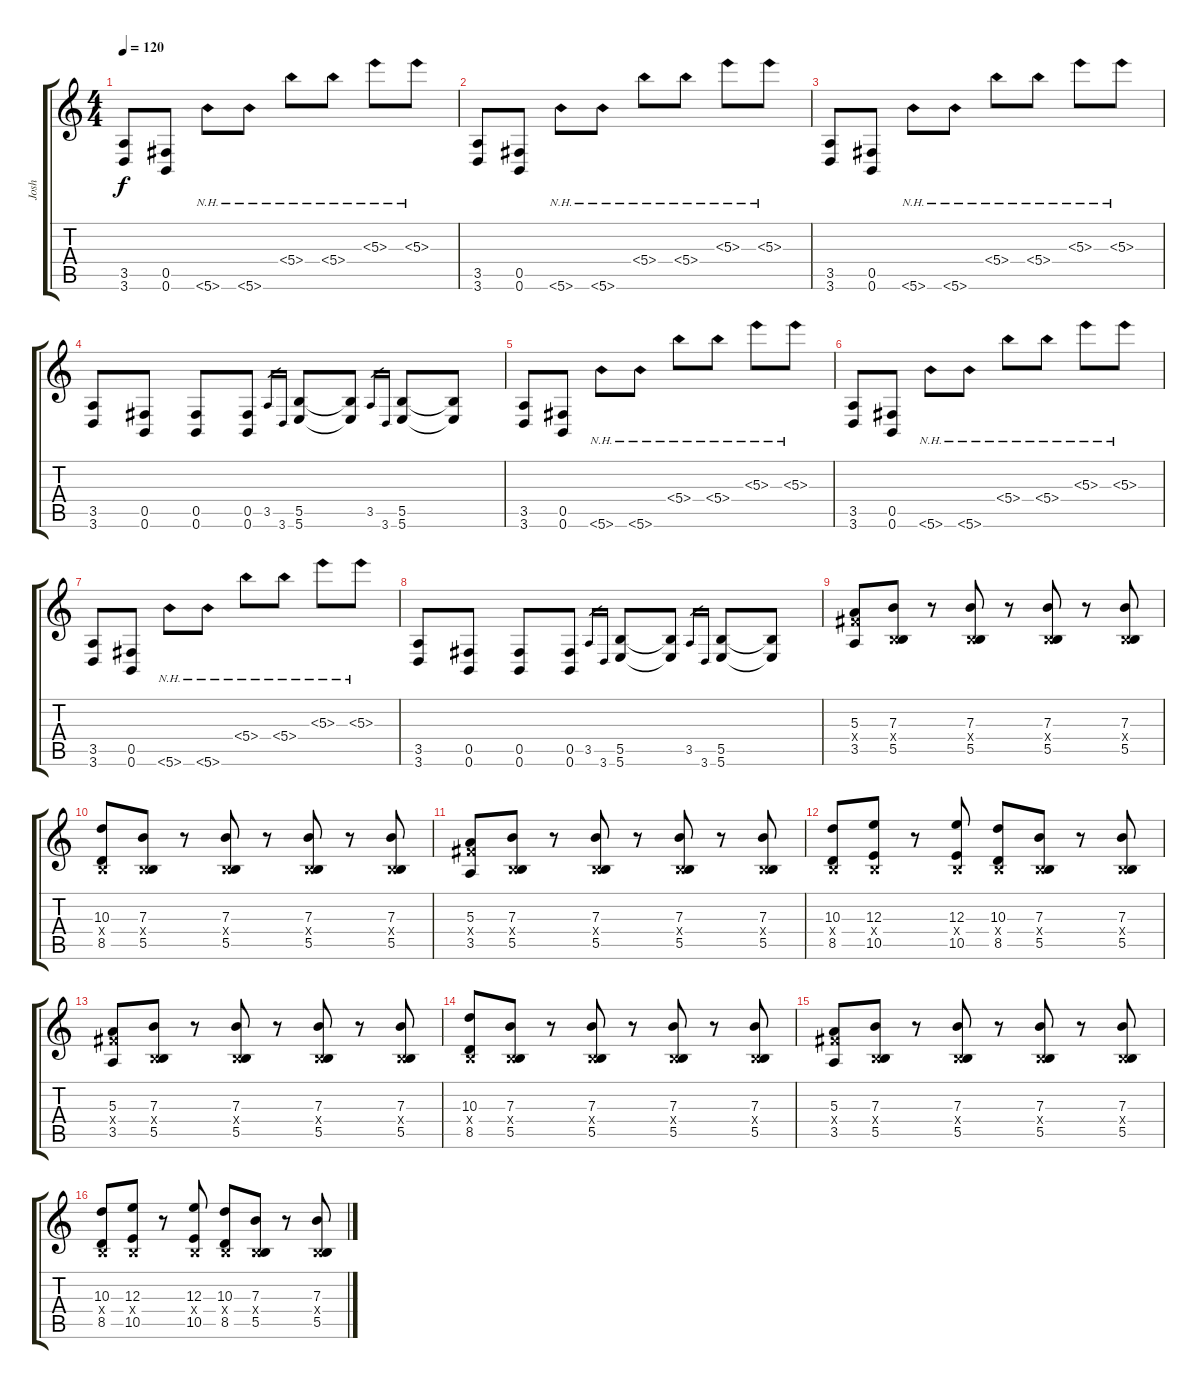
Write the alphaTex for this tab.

\track ("Josh" "Josh") {instrument distortionguitar}
\staff {score tabs}
\tuning (Db4 Ab3 E3 B2 Gb2 B1) {hide}
\ts (4 4)
\tempo 120
\clef g2
\ks c
(3.5 3.6).8{dy f} (0.5 0.6).8 5.6{nh}.8 5.6{nh}.8 5.4{nh}.8 5.4{nh}.8 5.3{nh}.8 5.3{nh}.8 |
(3.5 3.6).8 (0.5 0.6).8 5.6{nh}.8 5.6{nh}.8 5.4{nh}.8 5.4{nh}.8 5.3{nh}.8 5.3{nh}.8 |
(3.5 3.6).8 (0.5 0.6).8 5.6{nh}.8 5.6{nh}.8 5.4{nh}.8 5.4{nh}.8 5.3{nh}.8 5.3{nh}.8 |
(3.5 3.6).8 (0.5 0.6).8 (0.5 0.6).8 (0.5 0.6).8 3.5.16{gr} 3.6.16{gr} (5.5 5.6).8 (5.5{t} 5.6{t}).8 3.5.16{gr} 3.6.16{gr} (5.5 5.6).8 (5.5{t} 5.6{t}).8 |
(3.5 3.6).8 (0.5 0.6).8 5.6{nh}.8 5.6{nh}.8 5.4{nh}.8 5.4{nh}.8 5.3{nh}.8 5.3{nh}.8 |
(3.5 3.6).8 (0.5 0.6).8 5.6{nh}.8 5.6{nh}.8 5.4{nh}.8 5.4{nh}.8 5.3{nh}.8 5.3{nh}.8 |
(3.5 3.6).8 (0.5 0.6).8 5.6{nh}.8 5.6{nh}.8 5.4{nh}.8 5.4{nh}.8 5.3{nh}.8 5.3{nh}.8 |
(3.5 3.6).8 (0.5 0.6).8 (0.5 0.6).8 (0.5 0.6).8 3.5.16{gr} 3.6.16{gr} (5.5 5.6).8 (5.5{t} 5.6{t}).8 3.5.16{gr} 3.6.16{gr} (5.5 5.6).8 (5.5{t} 5.6{t}).8 |
(5.3 7.4{x} 3.5).8 (7.3 0.4{x} 5.5).8 r.8 (7.3 0.4{x} 5.5).8 r.8 (7.3 0.4{x} 5.5).8 r.8 (7.3 0.4{x} 5.5).8 |
(10.3 0.4{x} 8.5).8 (7.3 0.4{x} 5.5).8 r.8 (7.3 0.4{x} 5.5).8 r.8 (7.3 0.4{x} 5.5).8 r.8 (7.3 0.4{x} 5.5).8 |
(5.3 7.4{x} 3.5).8 (7.3 0.4{x} 5.5).8 r.8 (7.3 0.4{x} 5.5).8 r.8 (7.3 0.4{x} 5.5).8 r.8 (7.3 0.4{x} 5.5).8 |
(10.3 0.4{x} 8.5).8 (12.3 0.4{x} 10.5).8 r.8 (12.3 0.4{x} 10.5).8 (10.3 0.4{x} 8.5).8 (7.3 0.4{x} 5.5).8 r.8 (7.3 0.4{x} 5.5).8 |
(5.3 7.4{x} 3.5).8 (7.3 0.4{x} 5.5).8 r.8 (7.3 0.4{x} 5.5).8 r.8 (7.3 0.4{x} 5.5).8 r.8 (7.3 0.4{x} 5.5).8 |
(10.3 0.4{x} 8.5).8 (7.3 0.4{x} 5.5).8 r.8 (7.3 0.4{x} 5.5).8 r.8 (7.3 0.4{x} 5.5).8 r.8 (7.3 0.4{x} 5.5).8 |
(5.3 7.4{x} 3.5).8 (7.3 0.4{x} 5.5).8 r.8 (7.3 0.4{x} 5.5).8 r.8 (7.3 0.4{x} 5.5).8 r.8 (7.3 0.4{x} 5.5).8 |
(10.3 0.4{x} 8.5).8 (12.3 0.4{x} 10.5).8 r.8 (12.3 0.4{x} 10.5).8 (10.3 0.4{x} 8.5).8 (7.3 0.4{x} 5.5).8 r.8 (7.3 0.4{x} 5.5).8
